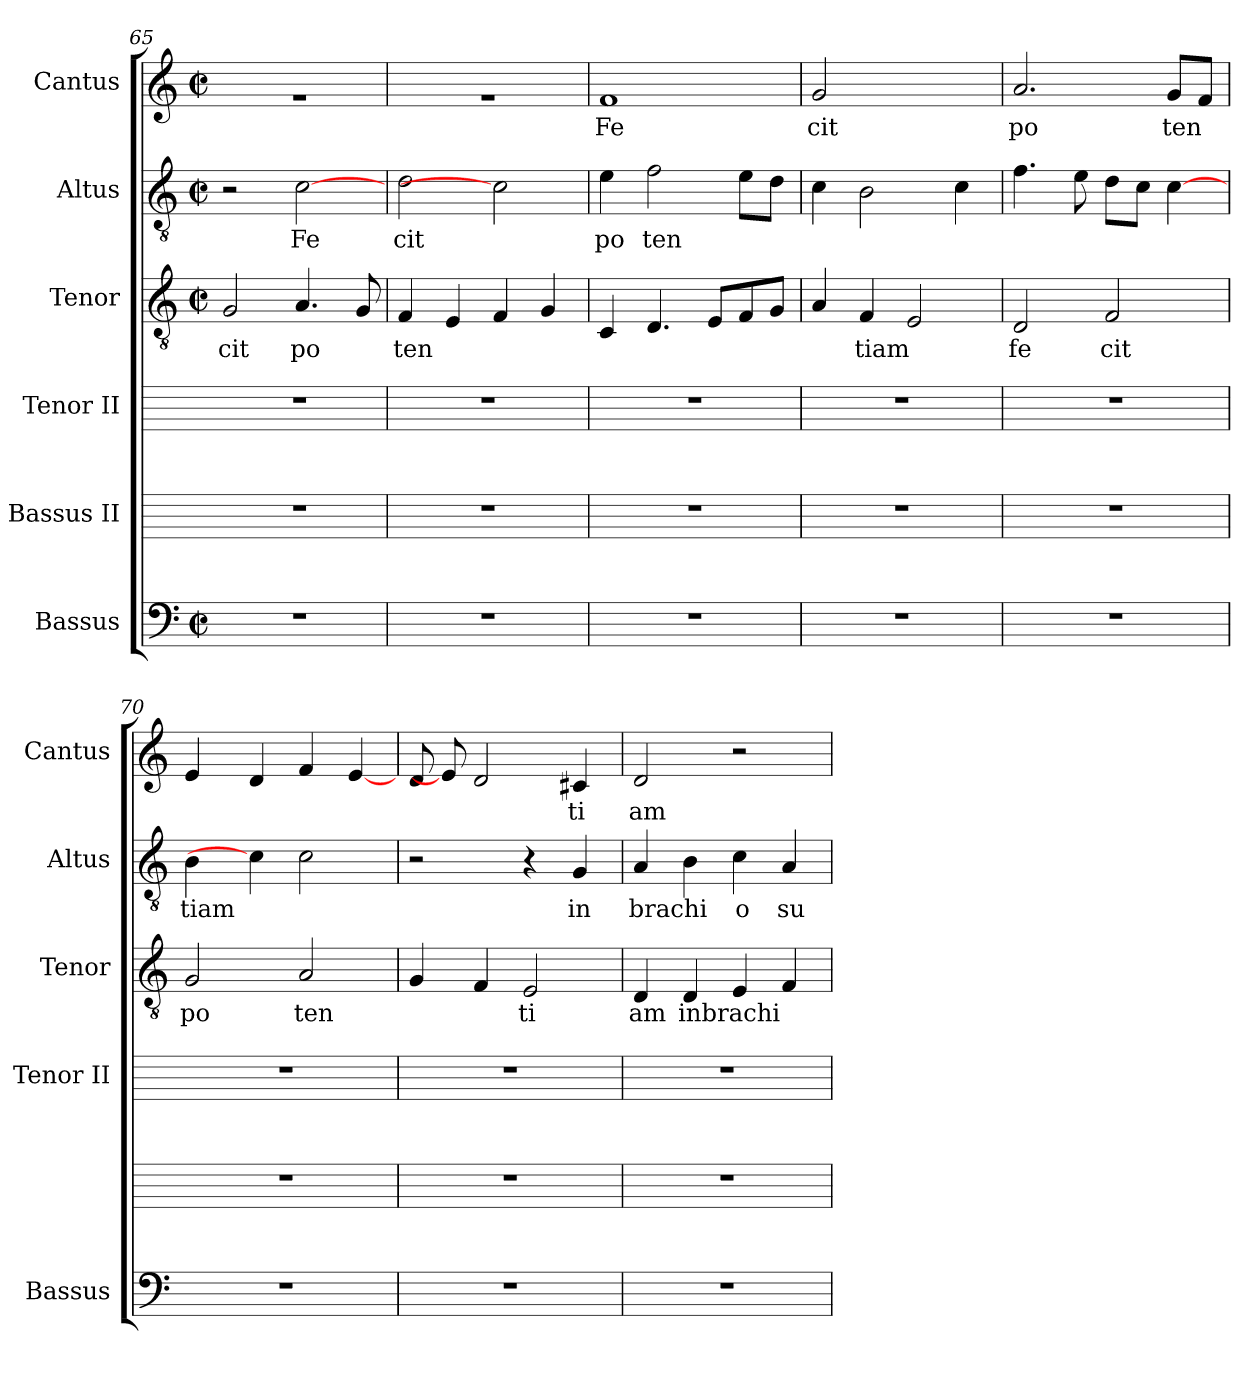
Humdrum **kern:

**kern	**kern	**kern	**kern	**text	**kern	**text	**kern	**text
*part6	*part5	*part4	*part3	*part3	*part2	*part2	*part1	*part1
*staff6	*staff5	*staff4	*staff3	*staff3	*staff2	*staff2	*staff1	*staff1
*I"Bassus	*I"Bassus II	*I"Tenor II	*I"Tenor	*	*I"Altus	*	*I"Cantus	*
*I'Bassus	*	*I'Tenor II	*I'Tenor	*	*I'Altus	*	*I'Cantus	*
*clefF4	*	*	*clefGv2	*	*clefGv2	*	*clefG2	*
*k[]	*	*	*k[]	*	*k[]	*	*k[]	*
*C:	*	*	*C:	*	*C:	*	*C:	*
*M2/2	*	*	*M2/2	*	*M2/2	*	*M2/2	*
*met(c|)	*	*	*met(c|)	*	*met(c|)	*	*met(c|)	*
=65	=65	=65	=65	=65	=65	=65	=65	=65
!	!	!	!	!LO:LY:b:cj	!	!	!LO:N:vis=1	!
1r	1r	1r	2G/	cit	2r	.	1ra	.
!	!	!	!	!LO:LY:b:cj	!	!LO:LY:b:cj	!	!
.	.	.	4.A/	po	[2c	Fe	.	.
.	.	.	8G/	.	.	.	.	.
=66	=66	=66	=66	=66	=66	=66	=66	=66
!	!	!	!	!LO:LY:b	!	!LO:LY:b:cj	!LO:N:vis=1	!
1r	1r	1r	4F/	ten	2d\	cit	1ra	.
.	.	.	4E/	.	.	.	.	.
.	.	.	4F/	.	2c]	.	.	.
.	.	.	4G/	.	.	.	.	.
=67	=67	=67	=67	=67	=67	=67	=67	=67
!	!	!	!	!	!	!LO:LY:b:cj	!	!LO:LY:b:cj
1r	1r	1r	4C/	.	4e\	po	1f	Fe
!	!	!	!	!	!	!LO:LY:b	!	!
.	.	.	4.D/	.	2f\	ten	.	.
.	.	.	8E/L	.	.	.	.	.
.	.	.	8F/	.	8e\L	.	.	.
.	.	.	8G/J	.	8d\J	.	.	.
=68	=68	=68	=68	=68	=68	=68	=68	=68
!	!	!	!	!	!	!	!	!LO:LY:b:cj
1r	1r	1r	4A/	.	4c\	.	2g/	cit
!	!	!	!	!LO:LY:b	!	!	!	!
.	.	.	4F/	tiam	2B\	.	.	.
.	.	.	2E/	.	.	.	2ryy	.
.	.	.	.	.	4c\	.	.	.
=69	=69	=69	=69	=69	=69	=69	=69	=69
!	!	!	!	!LO:LY:b:cj	!	!	!	!LO:LY:b:cj
1r	1r	1r	2D/	fe	4.f\	.	2.a/	po
.	.	.	.	.	8e\	.	.	.
!	!	!	!	!LO:LY:b:cj	!	!	!	!
.	.	.	2F/	cit	8d\L	.	.	.
.	.	.	.	.	8c\J	.	.	.
!	!	!	!	!	!	!	!	!LO:LY:b
.	.	.	.	.	[4c\	.	8g/L	ten
.	.	.	.	.	.	.	8f/J	.
!!LO:LB:g=z
=70	=70	=70	=70	=70	=70	=70	=70	=70
!	!	!	!	!LO:LY:b:cj	!	!LO:LY:b	!	!
*	*	*	*	*	*^	*	*	*
1r	1r	1r	2G/	po	4B\	8ryy	tiam	4e/	.
.	.	.	.	.	.	2..ryy	.	.	.
.	.	.	.	.	4c\]	.	.	4d/	.
!	!	!	!	!LO:LY:b	!	!	!	!	!
.	.	.	2A/	ten	2c\	.	.	4f/	.
.	.	.	.	.	.	.	.	[4e/	.
*	*	*	*	*	*v	*v	*	*	*
=71	=71	=71	=71	=71	=71	=71	=71	=71
1r	1r	1r	4G/	.	2r	.	8d/	.
.	.	.	.	.	.	.	8e/]	.
.	.	.	4F/	.	.	.	2d/	.
!	!	!	!	!LO:LY:b:cj	!	!	!	!
.	.	.	2E/	ti	4r	.	.	.
!	!	!	!	!	!	!LO:LY:b:cj	!	!LO:LY:b:cj
.	.	.	.	.	4G/	in	4c#/	ti
=72	=72	=72	=72	=72	=72	=72	=72	=72
!	!	!	!	!LO:LY:b:cj	!	!LO:LY:b:cj	!	!LO:LY:b:cj
1r	1r	1r	4D/	am	4A/	brachi	2d/	am
!	!	!	!	!LO:LY:b	!	!	!	!
.	.	.	4D/	inbrachi	4B\	.	.	.
!	!	!	!	!	!	!LO:LY:b:cj	!	!
.	.	.	4E/	.	4c\	o	2r	.
!	!	!	!	!	!	!LO:LY:b:cj	!	!
.	.	.	4F/	.	4A/	su	.	.
=	=	=	=	=	=	=	=	=
*-	*-	*-	*-	*-	*-	*-	*-	*-
